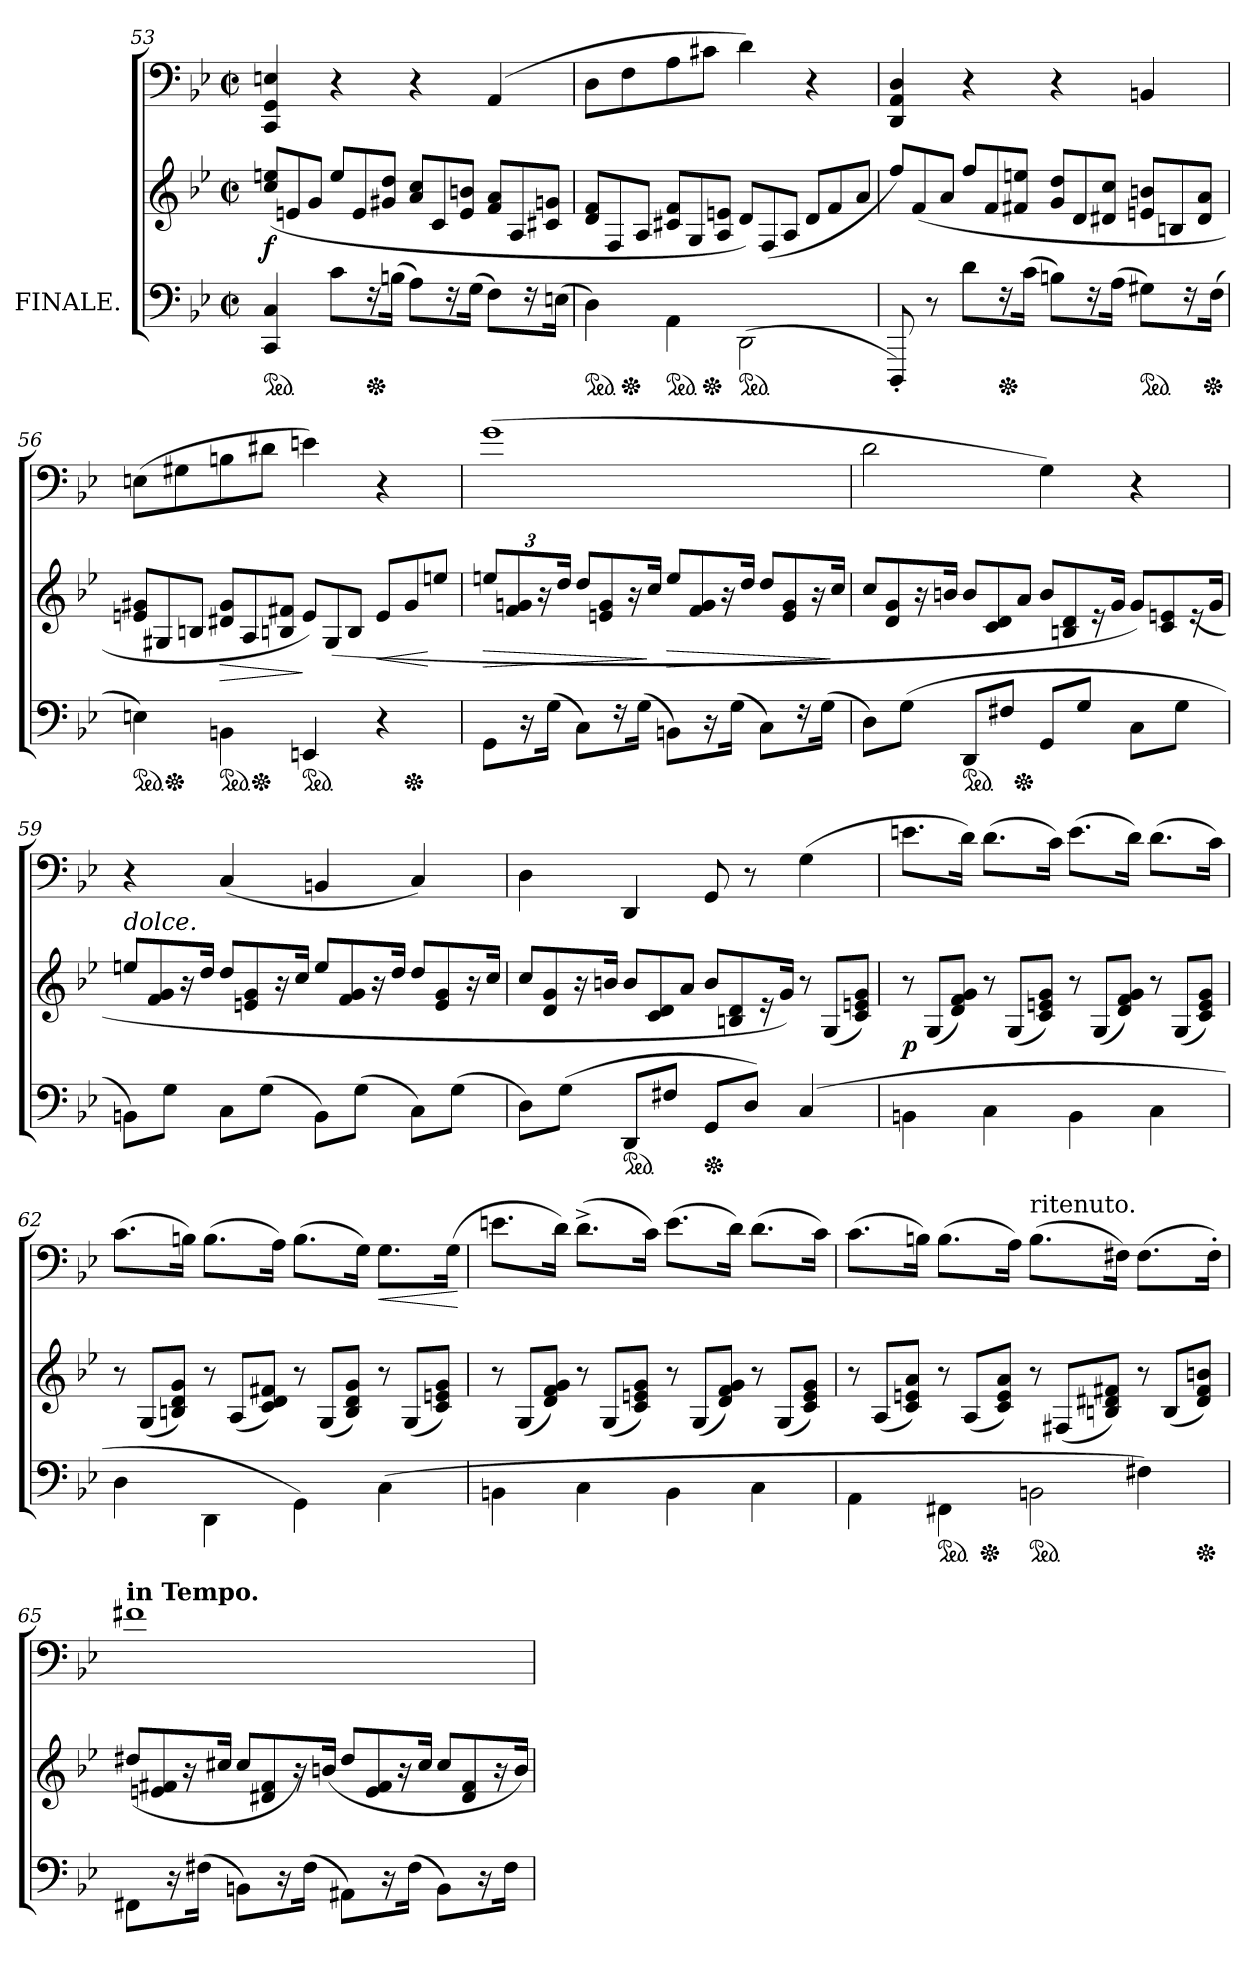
**kern	**kern	**dynam	**kern	**dynam
*part2	*part2	*part2	*part1	*part1
*staff3	*staff2	*staff2/3	*staff1	*staff1
*I"FINALE.	*	*	*	*
*clefF4	*clefG2	*	*clefF4	*
*k[b-e-]	*k[b-e-]	*	*k[b-e-]	*
*M2/2	*M2/2	*	*M2/2	*
*met(c|)	*met(c|)	*	*met(c|)	*
*	*Xtuplet	*	*	*
*ped	*	*	*	*
=53	=53	=53	=53	=53
4CC 4C	(>12cc 12eenL	f	4CC! 4GG! 4En!	.
.	12en	.	.	.
.	12gJ	.	.	.
8cL	12eeL	.	4r	.
.	12e	.	.	.
*Xped	*	*	*	*
16rF	.	.	.	.
.	12g#X 12ddJ	.	.	.
(>16BnJk	.	.	.	.
8AL)	12a 12ccL	.	4r	.
.	12c	.	.	.
16rF	.	.	.	.
.	12e 12bnJ	.	.	.
(>16GJk	.	.	.	.
8FL)	12f 12aL	.	(>4AA!	.
.	12A/	.	.	.
16r	.	.	.	.
.	12c#X 12gnJ	.	.	.
(>16EnJk	.	.	.	.
=54	=54	=54	=54	=54
*ped	*	*	*	*
*	*^	*	*	*
*	*	*^	*	*	*
4D)	12d 12fL	8ryy	4.ryy	.	8D!\L	.
.	12F/	.	.	.	.	.
*Xped	*	*	*	*	*	*
.	.	2..ryy	.	.	8F!	.
.	12A/J	.	.	.	.	.
*ped	*	*	*	*	*	*
4AA\	12c#X 12fL	.	.	.	8A!	.
.	12G/	.	.	.	.	.
*Xped	*	*	*	*	*	*
.	.	.	2ryy	.	8c#X!J	.
.	12A/ 12en/J	.	.	.	.	.
*ped	*	*	*	*	*	*
(<2DD\	12dL)	.	.	.	4d!)	.
.	(>12F/	.	.	.	.	.
.	12A/J	.	.	.	.	.
.	12dL	.	.	.	4r	.
.	12f	.	.	.	.	.
.	.	.	8ryy	.	.	.
.	12aJ	.	.	.	.	.
*	*	*v	*v	*	*	*
=55	=55	=55	=55	=55	=55
8DDD'<)	12ff/L)	3%2ryy	.	4DD! 4AA! 4D!	.
.	(>12f	.	.	.	.
8r	.	.	.	.	.
.	12aJ	.	.	.	.
8dL	12ff/L	.	.	4r	.
.	12f	.	.	.	.
*Xped	*	*	*	*	*
16rF	.	.	.	.	.
.	12f#X 12eenJ	.	.	.	.
(16cJk	.	.	.	.	.
8BnL)	12g 12ddL	.	.	4r	.
.	12d	.	.	.	.
16rF	.	.	.	.	.
.	12d#X 12ccJ	6ryy	.	.	.
(>16AJk	.	.	.	.	.
*ped	*	*	*	*	*
8G#XL)	12en 12bnL	.	.	4BBn!	.
.	12Bn	12ryy	.	.	.
16rF	.	.	.	.	.
.	12d# 12aJ	96ryy	.	.	.
*Xped	*	*	*	*	*
.	.	24..ryy	.	.	.
(>16FJk	.	.	.	.	.
*	*v	*v	*	*	*
=56	=56	=56	=56	=56
*ped	*	*	*	*
*	*^	*	*	*
*	*	*^	*	*	*
4En)	12en 12g#XL	12ryy	3ryy	.	(>8En!\L	.
.	12G#X	48ryy	.	.	.	.
*Xped	*	*	*	*	*	*
.	.	3%2ryy	.	.	.	.
.	.	.	.	.	8G#X!	.
.	12Bn/J	.	.	.	.	.
*ped	*	*	*	*	*	*
4BBn\	12d#X 12g#L	.	.	>	8Bn!	.
.	12A/	.	48ryy	.	.	.
*Xped	*	*	*	*	*	*
.	.	.	3ryy	.	.	.
.	.	.	.	.	8d#X!J	.
.	12Bn 12f#XJ	.	.	.	.	.
*ped	*	*	*	*	*	*
4EEn/	12eL)	.	.	]	4en!)	.
.	(>12G#/	.	.	.	.	.
.	12B/J	.	.	.	.	.
.	.	.	6...ryy	.	.	.
4r	12eL	.	.	<	4r	.
.	.	6ryy	.	.	.	.
*Xped	*	*	*	*	*	*
.	12g#	.	.	.	.	.
.	12eenJ	.	.	[	.	.
.	.	24.ryy	.	.	.	.
*	*v	*v	*v	*	*	*
=57	=57	=57	=57	=57
*	*tuplet	*	*	*
*	*^	*	*	*
*	*	*^	*	*	*
!	!LO:TX:a:color=crimson:t=⚠	!	!	!	!	!
*	*v	*v	*v	*	*	*
8GG\L	12een/L	>	(>1g!	.
.	12f 12gn	.	.	.
16r	.	.	.	.
.	24r	.	.	.
(>16GJk	.	.	.	.
.	24ddJk	.	.	.
*	*Xtuplet	*	*	*
8CL)	12dd/L	.	.	.
.	12en 12g	.	.	.
16r	.	.	.	.
.	24r	.	.	.
(>16GJk	.	.	.	.
.	24ccJk	]	.	.
8BBnL)	12ee/L	>	.	.
.	12f 12g	.	.	.
16r	.	.	.	.
.	24r	.	.	.
(>16GJk	.	.	.	.
.	24ddJk	.	.	.
8CL)	12dd/L	.	.	.
.	12e 12g	.	.	.
16r	.	.	.	.
.	24r	.	.	.
(>16GJk	.	.	.	.
.	24ccJk	]	.	.
=58	=58	=58	=58	=58
8DL)	12ccL	.	2d!	.
.	12d 12g	.	.	.
(>8GJ	.	.	.	.
.	24r	.	.	.
.	24bnJk	.	.	.
*ped	*	*	*	*
8DDL	12bL	.	.	.
.	12c 12d	.	.	.
8F#XJ	.	.	.	.
*Xped	*	*	*	*
.	12aJ	.	.	.
8GGL	12bL	.	4G!)	.
.	12Bn 12d	.	.	.
8GJ	.	.	.	.
.	24r	.	.	.
.	24gJk	.	.	.
8CL	12gL)	.	4r	.
.	12c 12en	.	.	.
8GJ	.	.	.	.
.	(>24r	.	.	.
.	24gJk	.	.	.
=59	=59	=59	=59	=59
!	!LO:TX:a:i:t=dolce.	!	!	!
8BBnL)	12een/L	.	4r	.
.	12f 12g	.	.	.
8GJ	.	.	.	.
.	24r	.	.	.
.	24ddJk	.	.	.
8CL	12dd/L	.	(<4C!	.
.	12en 12g	.	.	.
(>8GJ	.	.	.	.
.	24r	.	.	.
.	24ccJk	.	.	.
8BBL)	12ee/L	.	4BBn!	.
.	12f 12g	.	.	.
(>8GJ	.	.	.	.
.	24r	.	.	.
.	24ddJk	.	.	.
8CL)	12dd/L	.	4C!)	.
.	12e 12g	.	.	.
(>8GJ	.	.	.	.
.	24r	.	.	.
.	24ccJk	.	.	.
=60	=60	=60	=60	=60
8DL)	12ccL	.	4D!	.
.	12d 12g	.	.	.
(>8GJ	.	.	.	.
.	24r	.	.	.
.	24bnJk	.	.	.
*ped	*	*	*	*
8DDL	12bL	.	4DD!	.
.	12c 12d	.	.	.
8F#XJ	.	.	.	.
.	12aJ	.	.	.
*Xped	*	*	*	*
8GGL	12bL	.	8GG!	.
.	12Bn 12d	.	.	.
8DJ)	.	.	8r	.
.	24r	.	.	.
.	24gJk)	.	.	.
(<4C	12r	.	(>4G!	.
.	(>12GL	.	.	.
.	12c 12en 12gJ)	.	.	.
=61	=61	=61	=61	=61
4BBn\	12r	p	8.en!\L	.
.	(>12G/L	.	.	.
.	12d 12f 12gJ)	.	.	.
.	.	.	16d!Jk)	.
4C\	12r	.	(>8.d!\L	.
.	(>12G/L	.	.	.
.	12c 12en 12gJ)	.	.	.
.	.	.	16c!Jk)	.
4BB\	12r	.	(>8.e!\L	.
.	(>12G/L	.	.	.
.	12d 12f 12gJ)	.	.	.
.	.	.	16d!Jk)	.
4C\	12r	.	(>8.d!\L	.
.	(>12G/L	.	.	.
.	12c 12e 12gJ)	.	.	.
.	.	.	16c!Jk)	.
=62	=62	=62	=62	=62
4D	12r	.	(>8.c!\L	.
.	(>12G/L	.	.	.
.	12Bn 12d 12gJ)	.	.	.
.	.	.	16Bn!Jk)	.
4DD\	12r	.	(>8.B!\L	.
.	(>12A/L	.	.	.
.	12c 12d 12f#XJ)	.	.	.
.	.	.	16A!Jk)	.
4GG\)	12r	.	(>8.B!\L	.
.	(>12G/L	.	.	.
.	12B 12d 12gJ)	.	.	.
.	.	.	16G!Jk)	.
!	!	!	!	!LO:HP:b
(<4C\	12r	.	8.G!\L	<
.	(>12G/L	.	.	.
.	12c 12en 12gJ)	.	.	.
.	.	.	(>16G!Jk	.
.	.	.	.	[
=63	=63	=63	=63	=63
4BBn\	12r	.	8.en!\L	.
.	(>12G/L	.	.	.
.	12d 12f 12gJ)	.	.	.
.	.	.	16d!Jk)	.
4C\	12r	.	(>8.d^<!\L	.
.	(>12G/L	.	.	.
.	12c 12en 12gJ)	.	.	.
.	.	.	16c!Jk)	.
4BB\	12r	.	(>8.e!\L	.
.	(>12G/L	.	.	.
.	12d 12f 12gJ)	.	.	.
.	.	.	16d!Jk)	.
4C\	12r	.	(>8.d!\L	.
.	(>12G/L	.	.	.
.	12c 12e 12gJ)	.	.	.
.	.	.	16c!Jk)	.
=64	=64	=64	=64	=64
*^	*^	*	*	*
4AA\	2.ryy	12r	4.ryy	.	(8.c!\L	.
.	.	(>12A/L	.	.	.	.
.	.	12c 12en 12aJ)	.	.	.	.
.	.	.	.	.	16Bn!Jk)	.
*ped	*	*	*	*	*	*
4FF#X\	.	12r	.	.	(8.B!\L	.
.	.	(>12A/L	.	.	.	.
*Xped	*	*	*	*	*	*
.	.	.	2ryy	.	.	.
.	.	12c 12e 12aJ)	.	.	.	.
.	.	.	.	.	16A!Jk)	.
!	!	!	!	!	!LO:TX:a:t=ritenuto.	!
*ped	*	*	*	*	*	*
2BBn\	.	12r	.	.	(8.B!\L	.
.	.	(>12F#XL	.	.	.	.
.	.	12Bn 12d#X 12f#XJ)	.	.	.	.
.	.	.	.	.	16F#X!Jk)	.
.	4F#X\)	12r	.	.	(8.F#!\L	.
.	.	(>12BL	.	.	.	.
.	.	.	8ryy	.	.	.
*Xped	*	*	*	*	*	*
.	.	12d# 12f# 12bnJ)	.	.	.	.
.	.	.	.	.	16F#'!Jk)	.
*v	*v	*	*	*	*	*
=65	=65	=65	=65	=65	=65
!	!	!	!	!LO:TX:a:B:t=in Tempo.	!
*	*v	*v	*	*	*
8FF#X\L	(>12dd#XL	.	1f#X!	.
.	12en 12f#X	.	.	.
16r	.	.	.	.
.	24r	.	.	.
(>16F#XJk	.	.	.	.
.	24cc#XJk	.	.	.
8BBn\L)	12cc#L	.	.	.
.	12d#X 12f#	.	.	.
16r	.	.	.	.
.	24r)	.	.	.
(>16F#Jk	.	.	.	.
.	(>24bnJk	.	.	.
8AA#X\L)	12dd#L	.	.	.
.	12e 12f#	.	.	.
16r	.	.	.	.
.	24r	.	.	.
(>16F#Jk	.	.	.	.
.	24cc#Jk	.	.	.
8BB\L)	12cc#L	.	.	.
.	12d# 12f#	.	.	.
16r	.	.	.	.
.	24r	.	.	.
16F#Jk	.	.	.	.
.	24bJk)	.	.	.
=	=	=	=	=
*-	*-	*-	*-	*-
